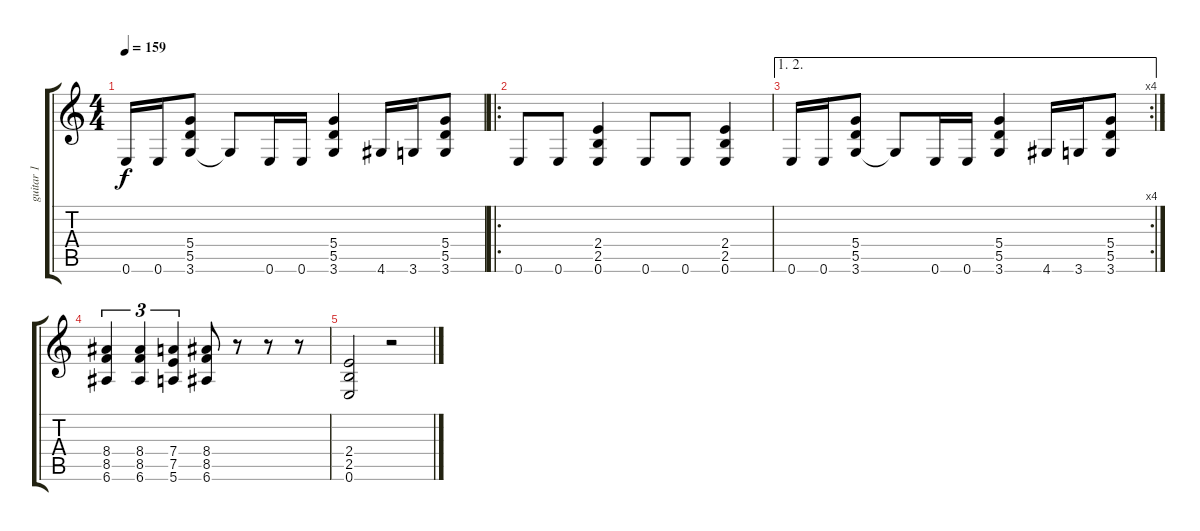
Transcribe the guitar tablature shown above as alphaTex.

\track ("guitar 1" "guitar 1") {instrument distortionguitar}
\staff {score tabs}
\tuning (E4 B3 G3 D3 A2 E2) {hide}
\ts (4 4)
\tempo 159
\clef g2
\ks c
0.6.16{dy f} 0.6.16 (5.4 5.5 3.6).8 3.6{t}.8 0.6.16 0.6.16 (5.4 5.5 3.6).4 4.6.16 3.6.16 (5.4 5.5 3.6).8 |
\ro
0.6.8 0.6.8 (2.4 2.5 0.6).4 0.6.8 0.6.8 (2.4 2.5 0.6).4 |
\ae (1 2)
\rc 4
0.6.16 0.6.16 (5.4 5.5 3.6).8 3.6{t}.8 0.6.16 0.6.16 (5.4 5.5 3.6).4 4.6.16 3.6.16 (5.4 5.5 3.6).8 |
(8.4 8.5 6.6).4{tu (3 2)} (8.4 8.5 6.6).4{tu (3 2)} (7.4 7.5 5.6).4{tu (3 2)} (8.4 8.5 6.6).8 r.8 r.8 r.8 |
(2.4 2.5 0.6).2 r.2
